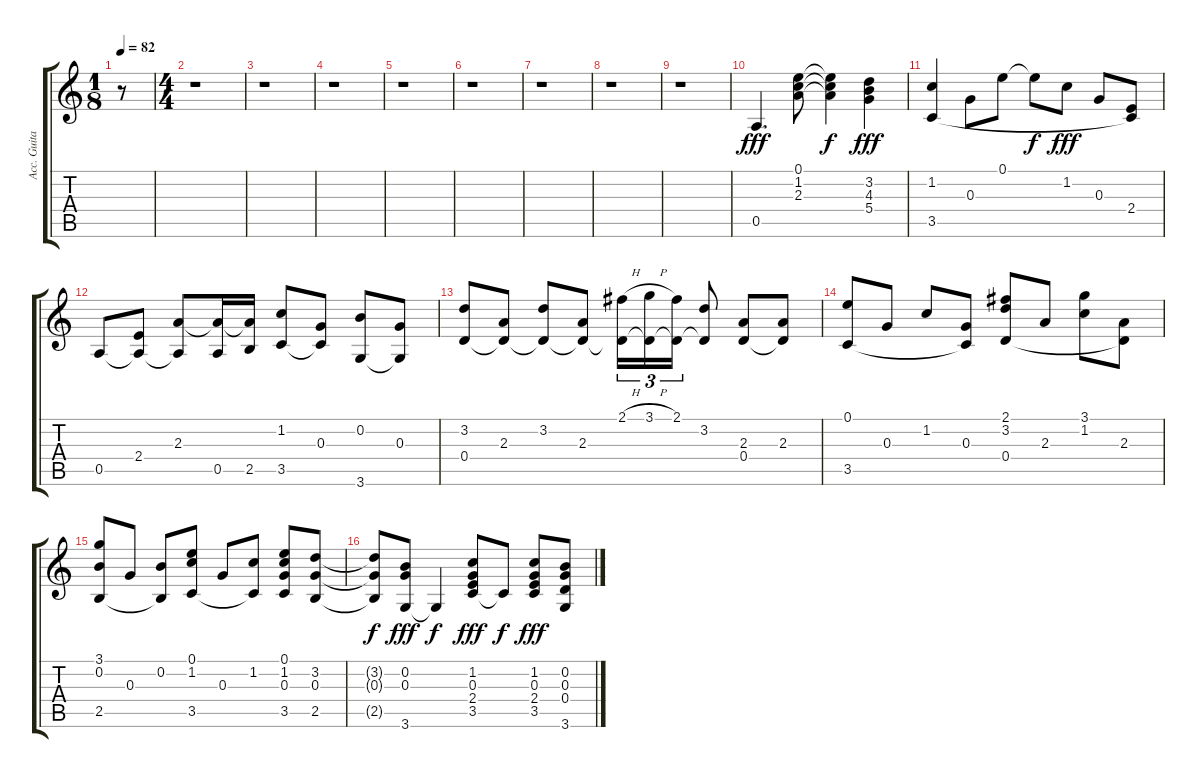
\track ("Acc. Guitar 1" "Acc. Guita") {instrument acousticguitarsteel}
\staff {score tabs}
\tuning (E4 B3 G3 D3 A2 E2) {hide}
\ts (1 8)
\tempo 82
\clef g2
\ks c
r.8{dy fff instrument acousticguitarsteel} |
\ts (4 4)
r.1 |
r.1 |
r.1 |
r.1 |
r.1 |
r.1 |
r.1 |
r.1 |
0.5.4{d} (0.1 1.2 2.3).8 (0.1{t} 1.2{t} 2.3{t}).4{dy f} (3.2 4.3 5.4).4{dy fff} |
(1.2 3.5).4 0.3.8 0.1.8 0.1{t}.8{dy f} 1.2.8{dy fff} 0.3.8 (2.4 3.5{t}).8 |
0.5.8 (2.4 0.5{t}).8 (2.3 0.5{t}).8 (2.3{t} 0.5).16 (2.3{t} 2.5).16 (1.2 3.5).8 (0.3 3.5{t}).8 (0.2 3.6).8 (0.3 3.6{t}).8 |
(3.2 0.4).8 (2.3 0.4{t}).8 (3.2 0.4{t}).8 (2.3 0.4{t}).8 (2.1{h} 0.4{t}).16{tu (3 2)} (3.1{h} 0.4{t}).16{tu (3 2)} (2.1 0.4{t}).16{tu (3 2)} (3.2 0.4{t}).8 (2.3 0.4).8 (2.3 0.4{t}).8 |
(0.1 3.5).8 0.3.8 1.2.8 (0.3 3.5{t}).8 (2.1 3.2 0.4).8 2.3.8 (3.1 1.2).8 (2.3 0.4{t}).8 |
(3.1 0.2 2.5).8 0.3.8 (0.2 2.5{t}).8 (0.1 1.2 3.5).8 0.3.8 (1.2 3.5{t}).8 (0.1 1.2 0.3 3.5).8 (3.2 0.3 2.5).8 |
(3.2{t} 0.3{t} 2.5{t}).8{dy f} (0.2 0.3 3.6).8{dy fff} 3.6{t}.4{dy f} (1.2 0.3 2.4 3.5).8{dy fff} 3.5{t}.8{dy f} (1.2 0.3 2.4 3.5).8{dy fff} (0.2 0.3 0.4 3.6).8
